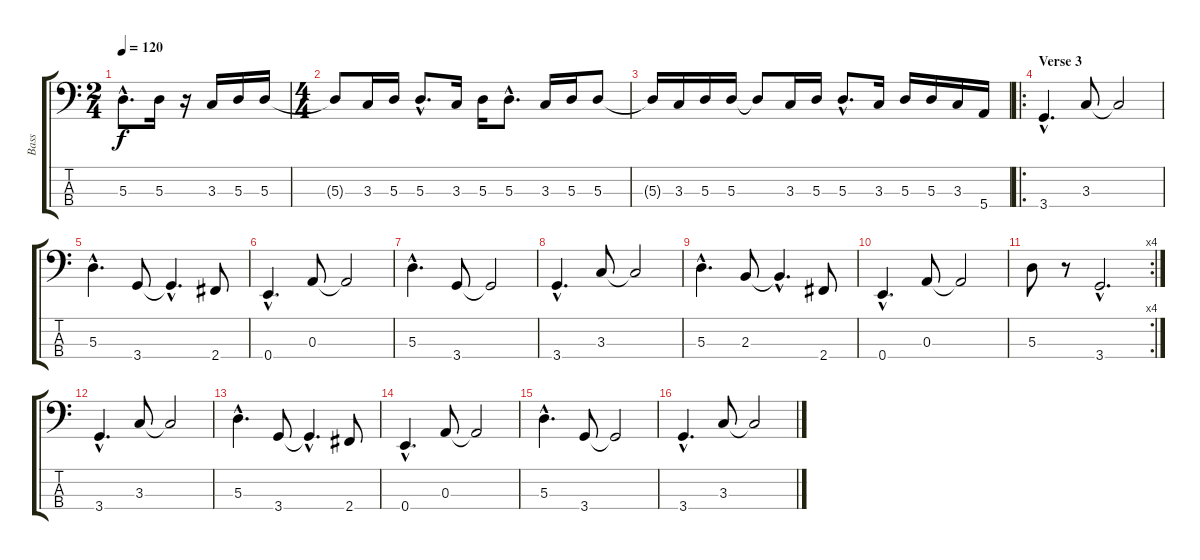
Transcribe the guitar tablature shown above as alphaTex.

\track ("Bass" "Bass") {instrument electricbassfinger}
\staff {score tabs}
\tuning (G2 D2 A1 E1) {hide}
\ts (2 4)
\tempo 120
\clef f4
\ks c
5.3{hac}.8{d dy f} 5.3.16 r.16 3.3.16 5.3.16 5.3.16 |
\ts (4 4)
5.3{t}.8 3.3.16 5.3.16 5.3{hac}.8{d} 3.3.16 5.3.16 5.3{hac}.8{d} 3.3.16 5.3.16 5.3.8 |
5.3{t}.16 3.3.16 5.3.16 5.3.16 5.3{t}.8 3.3.16 5.3.16 5.3{hac}.8{d} 3.3.16 5.3.16 5.3.16 3.3.16 5.4.16 |
\ro
\section ("" "Verse 3")
3.4{hac}.4{d} 3.3.8 3.3{t}.2 |
5.3{hac}.4{d} 3.4.8 3.4{hac t}.4{d} 2.4.8 |
0.4{hac}.4{d} 0.3.8 0.3{t}.2 |
5.3{hac}.4{d} 3.4.8 3.4{t}.2 |
3.4{hac}.4{d} 3.3.8 3.3{t}.2 |
5.3{hac}.4{d} 2.3.8 2.3{hac t}.4{d} 2.4.8 |
0.4{hac}.4{d} 0.3.8 0.3{t}.2 |
\rc 4
5.3.8 r.8 3.4{hac}.2{d} |
3.4{hac}.4{d} 3.3.8 3.3{t}.2 |
5.3{hac}.4{d} 3.4.8 3.4{hac t}.4{d} 2.4.8 |
0.4{hac}.4{d} 0.3.8 0.3{t}.2 |
5.3{hac}.4{d} 3.4.8 3.4{t}.2 |
3.4{hac}.4{d} 3.3.8 3.3{t}.2
